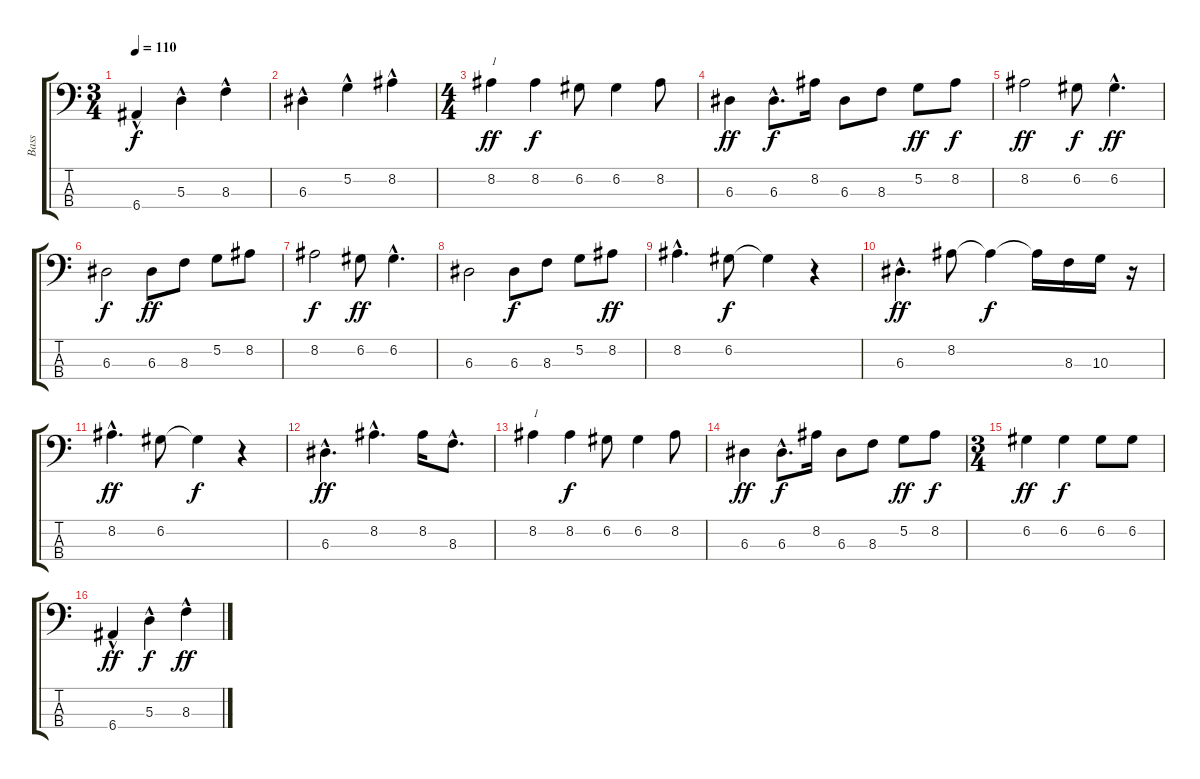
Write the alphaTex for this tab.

\track ("Bass" "Bass") {instrument electricbassfinger}
\staff {score tabs}
\tuning (G2 D2 A1 E1) {hide}
\ts (3 4)
\tempo 110
\clef f4
\ks c
6.4{hac}.4{dy f} 5.3{hac}.4 8.3{hac}.4 |
6.3{hac}.4 5.2{hac}.4 8.2{hac}.4 |
\ts (4 4)
8.2.4{txt "1" dy ff} 8.2.4{dy f} 6.2.8 6.2.4 8.2.8 |
6.3.4{dy ff} 6.3{hac}.8{d dy f} 8.2.16 6.3.8 8.3.8 5.2.8{dy ff} 8.2.8{dy f} |
8.2.2{dy ff} 6.2.8{dy f} 6.2{hac}.4{d dy ff} |
6.3.2{dy f} 6.3.8{dy ff} 8.3.8 5.2.8 8.2.8 |
8.2.2{dy f} 6.2.8{dy ff} 6.2{hac}.4{d} |
6.3.2 6.3.8{dy f} 8.3.8 5.2.8 8.2.8{dy ff} |
8.2{hac}.4{d} 6.2.8{dy f} 6.2{t}.4 r.4 |
6.3{hac}.4{d dy ff} 8.2.8 8.2{t}.4{dy f} 8.2{t}.16 8.3.16 10.3.16 r.16 |
8.2{hac}.4{d dy ff} 6.2.8 6.2{t}.4{dy f} r.4 |
6.3{hac}.4{d dy ff} 8.2{hac}.4{d} 8.2.16 8.3{hac}.8{d} |
8.2.4{txt "1"} 8.2.4{dy f} 6.2.8 6.2.4 8.2.8 |
6.3.4{dy ff} 6.3{hac}.8{d dy f} 8.2.16 6.3.8 8.3.8 5.2.8{dy ff} 8.2.8{dy f} |
\ts (3 4)
6.2.4{dy ff} 6.2.4{dy f} 6.2.8 6.2.8 |
6.4{hac}.4{dy ff} 5.3{hac}.4{dy f} 8.3{hac}.4{dy ff}
